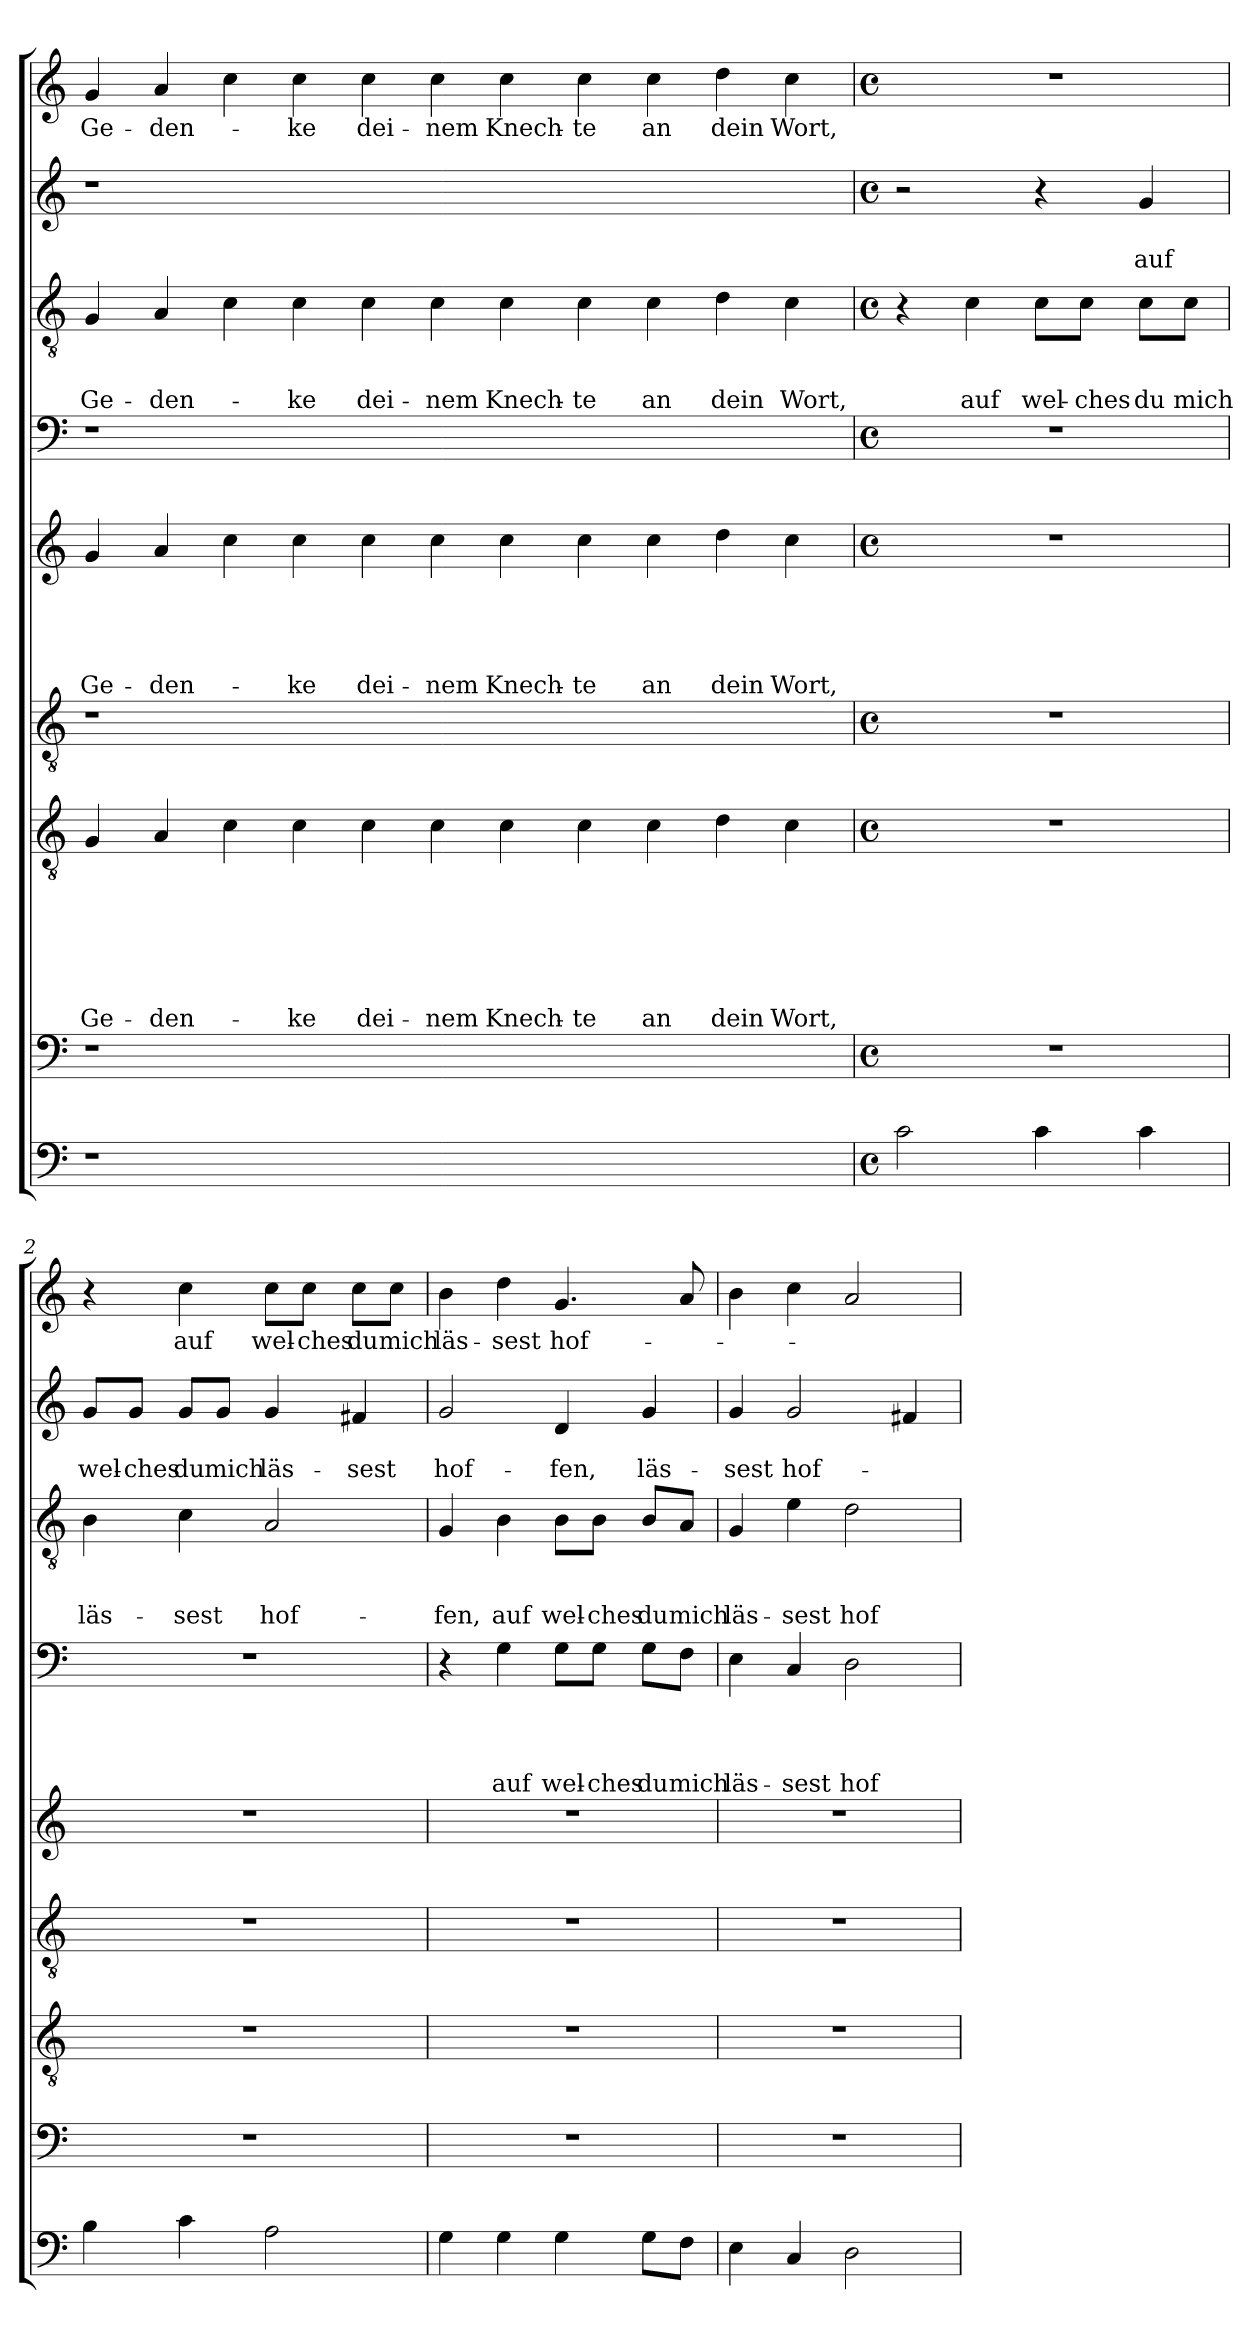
**kern	**kern	**kern	**text	**text	**text	**text	**text	**text	**text	**kern	**kern	**text	**text	**text	**text	**text	**kern	**text	**text	**text	**text	**kern	**text	**text	**text	**kern	**text	**text	**kern	**text
*part9	*part8	*part7	*part7	*part7	*part7	*part7	*part7	*part7	*part7	*part6	*part5	*part5	*part5	*part5	*part5	*part5	*part4	*part4	*part4	*part4	*part4	*part3	*part3	*part3	*part3	*part2	*part2	*part2	*part1	*part1
*staff9	*staff8	*staff7	*staff7	*staff7	*staff7	*staff7	*staff7	*staff7	*staff7	*staff6	*staff5	*staff5	*staff5	*staff5	*staff5	*staff5	*staff4	*staff4	*staff4	*staff4	*staff4	*staff3	*staff3	*staff3	*staff3	*staff2	*staff2	*staff2	*staff1	*staff1
*clefF4	*clefF4	*clefGv2	*	*	*	*	*	*	*	*clefGv2	*clefG2	*	*	*	*	*	*clefF4	*	*	*	*	*clefGv2	*	*	*	*clefG2	*	*	*clefG2	*
*k[]	*k[]	*k[]	*	*	*	*	*	*	*	*k[]	*k[]	*	*	*	*	*	*k[]	*	*	*	*	*k[]	*	*	*	*k[]	*	*	*k[]	*
*C:	*C:	*C:	*	*	*	*	*	*	*	*C:	*C:	*	*	*	*	*	*C:	*	*	*	*	*C:	*	*	*	*C:	*	*	*C:	*
=	=	=	=	=	=	=	=	=	=	=	=	=	=	=	=	=	=	=	=	=	=	=	=	=	=	=	=	=	=	=
!	!	!	!	!	!	!	!	!	!LO:LY:b	!	!	!	!	!	!	!LO:LY:b	!	!	!	!	!	!	!	!	!LO:LY:b	!	!	!	!	!LO:LY:b
1r	1r	4G	.	.	.	.	.	.	Ge-	1r	4g	.	.	.	.	Ge-	1r	.	.	.	.	4G	.	.	Ge-	1r	.	.	4g	Ge-
!	!	!	!	!	!	!	!	!	!LO:LY:b	!	!	!	!	!	!	!LO:LY:b	!	!	!	!	!	!	!	!	!LO:LY:b	!	!	!	!	!LO:LY:b
.	.	4A	.	.	.	.	.	.	-den-	.	4a	.	.	.	.	-den-	.	.	.	.	.	4A	.	.	-den-	.	.	.	4a	-den-
.	.	4c	.	.	.	.	.	.	.	.	4cc	.	.	.	.	.	.	.	.	.	.	4c	.	.	.	.	.	.	4cc	.
!	!	!	!	!	!	!	!	!	!LO:LY:b	!	!	!	!	!	!	!LO:LY:b	!	!	!	!	!	!	!	!	!LO:LY:b	!	!	!	!	!LO:LY:b
.	.	4c	.	.	.	.	.	.	-ke	.	4cc	.	.	.	.	-ke	.	.	.	.	.	4c	.	.	-ke	.	.	.	4cc	-ke
!	!	!	!	!	!	!	!	!	!LO:LY:b	!	!	!	!	!	!	!LO:LY:b	!	!	!	!	!	!	!	!	!LO:LY:b	!	!	!	!	!LO:LY:b
1..ryy	1..ryy	4c\	.	.	.	.	.	.	dei-	1..ryy	4cc\	.	.	.	.	dei-	1..ryy	.	.	.	.	4c\	.	.	dei-	1..ryy	.	.	4cc\	dei-
!	!	!	!	!	!	!	!	!	!LO:LY:b	!	!	!	!	!	!	!LO:LY:b	!	!	!	!	!	!	!	!	!LO:LY:b	!	!	!	!	!LO:LY:b
.	.	4c	.	.	.	.	.	.	-nem	.	4cc	.	.	.	.	-nem	.	.	.	.	.	4c	.	.	-nem	.	.	.	4cc	-nem
!	!	!	!	!	!	!	!	!	!LO:LY:b	!	!	!	!	!	!	!LO:LY:b	!	!	!	!	!	!	!	!	!LO:LY:b	!	!	!	!	!LO:LY:b
.	.	4c	.	.	.	.	.	.	Knech-	.	4cc	.	.	.	.	Knech-	.	.	.	.	.	4c	.	.	Knech-	.	.	.	4cc	Knech-
!	!	!	!	!	!	!	!	!	!LO:LY:b	!	!	!	!	!	!	!LO:LY:b	!	!	!	!	!	!	!	!	!LO:LY:b	!	!	!	!	!LO:LY:b
.	.	4c	.	.	.	.	.	.	-te	.	4cc	.	.	.	.	-te	.	.	.	.	.	4c	.	.	-te	.	.	.	4cc	-te
!	!	!	!	!	!	!	!	!	!LO:LY:b	!	!	!	!	!	!	!LO:LY:b	!	!	!	!	!	!	!	!	!LO:LY:b	!	!	!	!	!LO:LY:b
.	.	4c	.	.	.	.	.	.	an	.	4cc	.	.	.	.	an	.	.	.	.	.	4c	.	.	an	.	.	.	4cc	an
!	!	!	!	!	!	!	!	!	!LO:LY:b	!	!	!	!	!	!	!LO:LY:b	!	!	!	!	!	!	!	!	!LO:LY:b	!	!	!	!	!LO:LY:b
.	.	4d	.	.	.	.	.	.	dein	.	4dd	.	.	.	.	dein	.	.	.	.	.	4d	.	.	dein	.	.	.	4dd	dein
!	!	!	!	!	!	!	!	!	!LO:LY:b	!	!	!	!	!	!	!LO:LY:b	!	!	!	!	!	!	!	!	!LO:LY:b	!	!	!	!	!LO:LY:b
.	.	4c	.	.	.	.	.	.	Wort,	.	4cc	.	.	.	.	Wort,	.	.	.	.	.	4c	.	.	Wort,	.	.	.	4cc	Wort,
=1	=1	=1	=1	=1	=1	=1	=1	=1	=1	=1	=1	=1	=1	=1	=1	=1	=1	=1	=1	=1	=1	=1	=1	=1	=1	=1	=1	=1	=1	=1
*M4/4	*M4/4	*M4/4	*	*	*	*	*	*	*	*M4/4	*M4/4	*	*	*	*	*	*M4/4	*	*	*	*	*M4/4	*	*	*	*M4/4	*	*	*M4/4	*
*met(c)	*met(c)	*met(c)	*	*	*	*	*	*	*	*met(c)	*met(c)	*	*	*	*	*	*met(c)	*	*	*	*	*met(c)	*	*	*	*met(c)	*	*	*met(c)	*
2c\	1r	1r	.	.	.	.	.	.	.	1r	1r	.	.	.	.	.	1r	.	.	.	.	4r	.	.	.	2r	.	.	1r	.
!	!	!	!	!	!	!	!	!	!	!	!	!	!	!	!	!	!	!	!	!	!	!	!	!	!LO:LY:b	!	!	!	!	!
.	.	.	.	.	.	.	.	.	.	.	.	.	.	.	.	.	.	.	.	.	.	4c\	.	.	auf	.	.	.	.	.
!	!	!	!	!	!	!	!	!	!	!	!	!	!	!	!	!	!	!	!	!	!	!	!	!	!LO:LY:b	!	!	!	!	!
4c\	.	.	.	.	.	.	.	.	.	.	.	.	.	.	.	.	.	.	.	.	.	8c\L	.	.	wel-	4r	.	.	.	.
!	!	!	!	!	!	!	!	!	!	!	!	!	!	!	!	!	!	!	!	!	!	!	!	!	!LO:LY:b	!	!	!	!	!
.	.	.	.	.	.	.	.	.	.	.	.	.	.	.	.	.	.	.	.	.	.	8c\J	.	.	-ches	.	.	.	.	.
!	!	!	!	!	!	!	!	!	!	!	!	!	!	!	!	!	!	!	!	!	!	!	!	!	!LO:LY:b	!	!	!LO:LY:b	!	!
4c\	.	.	.	.	.	.	.	.	.	.	.	.	.	.	.	.	.	.	.	.	.	8c\L	.	.	du	4g/	.	auf	.	.
!	!	!	!	!	!	!	!	!	!	!	!	!	!	!	!	!	!	!	!	!	!	!	!	!	!LO:LY:b	!	!	!	!	!
.	.	.	.	.	.	.	.	.	.	.	.	.	.	.	.	.	.	.	.	.	.	8c\J	.	.	mich	.	.	.	.	.
=2	=2	=2	=2	=2	=2	=2	=2	=2	=2	=2	=2	=2	=2	=2	=2	=2	=2	=2	=2	=2	=2	=2	=2	=2	=2	=2	=2	=2	=2	=2
!	!	!	!	!	!	!	!	!	!	!	!	!	!	!	!	!	!	!	!	!	!	!	!	!	!LO:LY:b	!	!	!LO:LY:b	!	!
4B\	1r	1r	.	.	.	.	.	.	.	1r	1r	.	.	.	.	.	1r	.	.	.	.	4B\	.	.	läs-	8g/L	.	wel-	4r	.
!	!	!	!	!	!	!	!	!	!	!	!	!	!	!	!	!	!	!	!	!	!	!	!	!	!	!	!	!LO:LY:b	!	!
.	.	.	.	.	.	.	.	.	.	.	.	.	.	.	.	.	.	.	.	.	.	.	.	.	.	8g/J	.	-ches	.	.
!	!	!	!	!	!	!	!	!	!	!	!	!	!	!	!	!	!	!	!	!	!	!	!	!	!LO:LY:b	!	!	!LO:LY:b	!	!LO:LY:b
4c\	.	.	.	.	.	.	.	.	.	.	.	.	.	.	.	.	.	.	.	.	.	4c\	.	.	-sest	8g/L	.	du	4cc\	auf
!	!	!	!	!	!	!	!	!	!	!	!	!	!	!	!	!	!	!	!	!	!	!	!	!	!	!	!	!LO:LY:b	!	!
.	.	.	.	.	.	.	.	.	.	.	.	.	.	.	.	.	.	.	.	.	.	.	.	.	.	8g/J	.	mich	.	.
!	!	!	!	!	!	!	!	!	!	!	!	!	!	!	!	!	!	!	!	!	!	!	!	!	!LO:LY:b	!	!	!LO:LY:b	!	!LO:LY:b
2A\	.	.	.	.	.	.	.	.	.	.	.	.	.	.	.	.	.	.	.	.	.	2A/	.	.	hof-	4g/	.	läs-	8cc\L	wel-
!	!	!	!	!	!	!	!	!	!	!	!	!	!	!	!	!	!	!	!	!	!	!	!	!	!	!	!	!	!	!LO:LY:b
.	.	.	.	.	.	.	.	.	.	.	.	.	.	.	.	.	.	.	.	.	.	.	.	.	.	.	.	.	8cc\J	-ches
!	!	!	!	!	!	!	!	!	!	!	!	!	!	!	!	!	!	!	!	!	!	!	!	!	!	!	!	!LO:LY:b	!	!LO:LY:b
.	.	.	.	.	.	.	.	.	.	.	.	.	.	.	.	.	.	.	.	.	.	.	.	.	.	4f#X/	.	-sest	8cc\L	du
!	!	!	!	!	!	!	!	!	!	!	!	!	!	!	!	!	!	!	!	!	!	!	!	!	!	!	!	!	!	!LO:LY:b
.	.	.	.	.	.	.	.	.	.	.	.	.	.	.	.	.	.	.	.	.	.	.	.	.	.	.	.	.	8cc\J	mich
!!LO:LB:g=z
=3	=3	=3	=3	=3	=3	=3	=3	=3	=3	=3	=3	=3	=3	=3	=3	=3	=3	=3	=3	=3	=3	=3	=3	=3	=3	=3	=3	=3	=3	=3
!	!	!	!	!	!	!	!	!	!	!	!	!	!	!	!	!	!	!	!	!	!	!	!	!	!LO:LY:b	!	!	!LO:LY:b	!	!LO:LY:b
4G\	1r	1r	.	.	.	.	.	.	.	1r	1r	.	.	.	.	.	4r	.	.	.	.	4G/	.	.	-fen,	2g/	.	hof-	4b\	läs-
!	!	!	!	!	!	!	!	!	!	!	!	!	!	!	!	!	!	!	!	!	!LO:LY:b	!	!	!	!LO:LY:b	!	!	!	!	!LO:LY:b
4G\	.	.	.	.	.	.	.	.	.	.	.	.	.	.	.	.	4G\	.	.	.	auf	4B\	.	.	auf	.	.	.	4dd\	-sest
!	!	!	!	!	!	!	!	!	!	!	!	!	!	!	!	!	!	!	!	!	!LO:LY:b	!	!	!	!LO:LY:b	!	!	!LO:LY:b	!	!LO:LY:b
4G\	.	.	.	.	.	.	.	.	.	.	.	.	.	.	.	.	8G\L	.	.	.	wel-	8B\L	.	.	wel-	4d/	.	-fen,	4.g/	hof-
!	!	!	!	!	!	!	!	!	!	!	!	!	!	!	!	!	!	!	!	!	!LO:LY:b	!	!	!	!LO:LY:b	!	!	!	!	!
.	.	.	.	.	.	.	.	.	.	.	.	.	.	.	.	.	8G\J	.	.	.	-ches	8B\J	.	.	-ches	.	.	.	.	.
!	!	!	!	!	!	!	!	!	!	!	!	!	!	!	!	!	!	!	!	!	!LO:LY:b	!	!	!	!LO:LY:b	!	!	!LO:LY:b	!	!
8G\L	.	.	.	.	.	.	.	.	.	.	.	.	.	.	.	.	8G\L	.	.	.	du	8B/L	.	.	du	4g/	.	läs-	.	.
!	!	!	!	!	!	!	!	!	!	!	!	!	!	!	!	!	!	!	!	!	!LO:LY:b	!	!	!	!LO:LY:b	!	!	!	!	!
8F\J	.	.	.	.	.	.	.	.	.	.	.	.	.	.	.	.	8F\J	.	.	.	mich	8A/J	.	.	mich	.	.	.	8a/	.
=4	=4	=4	=4	=4	=4	=4	=4	=4	=4	=4	=4	=4	=4	=4	=4	=4	=4	=4	=4	=4	=4	=4	=4	=4	=4	=4	=4	=4	=4	=4
!	!	!	!	!	!	!	!	!	!	!	!	!	!	!	!	!	!	!	!	!	!LO:LY:b	!	!	!	!LO:LY:b	!	!	!LO:LY:b	!	!
4E\	1r	1r	.	.	.	.	.	.	.	1r	1r	.	.	.	.	.	4E\	.	.	.	läs-	4G/	.	.	läs-	4g/	.	-sest	4b\	.
!	!	!	!	!	!	!	!	!	!	!	!	!	!	!	!	!	!	!	!	!	!LO:LY:b	!	!	!	!LO:LY:b	!	!	!LO:LY:b	!	!
4C/	.	.	.	.	.	.	.	.	.	.	.	.	.	.	.	.	4C/	.	.	.	-sest	4e\	.	.	-sest	2g/	.	hof-	4cc\	.
!	!	!	!	!	!	!	!	!	!	!	!	!	!	!	!	!	!	!	!	!	!LO:LY:b	!	!	!	!LO:LY:b	!	!	!	!	!
2D\	.	.	.	.	.	.	.	.	.	.	.	.	.	.	.	.	2D\	.	.	.	hof-	2d\	.	.	hof-	.	.	.	2a/	.
.	.	.	.	.	.	.	.	.	.	.	.	.	.	.	.	.	.	.	.	.	.	.	.	.	.	4f#X/	.	.	.	.
=	=	=	=	=	=	=	=	=	=	=	=	=	=	=	=	=	=	=	=	=	=	=	=	=	=	=	=	=	=	=
*-	*-	*-	*-	*-	*-	*-	*-	*-	*-	*-	*-	*-	*-	*-	*-	*-	*-	*-	*-	*-	*-	*-	*-	*-	*-	*-	*-	*-	*-	*-
